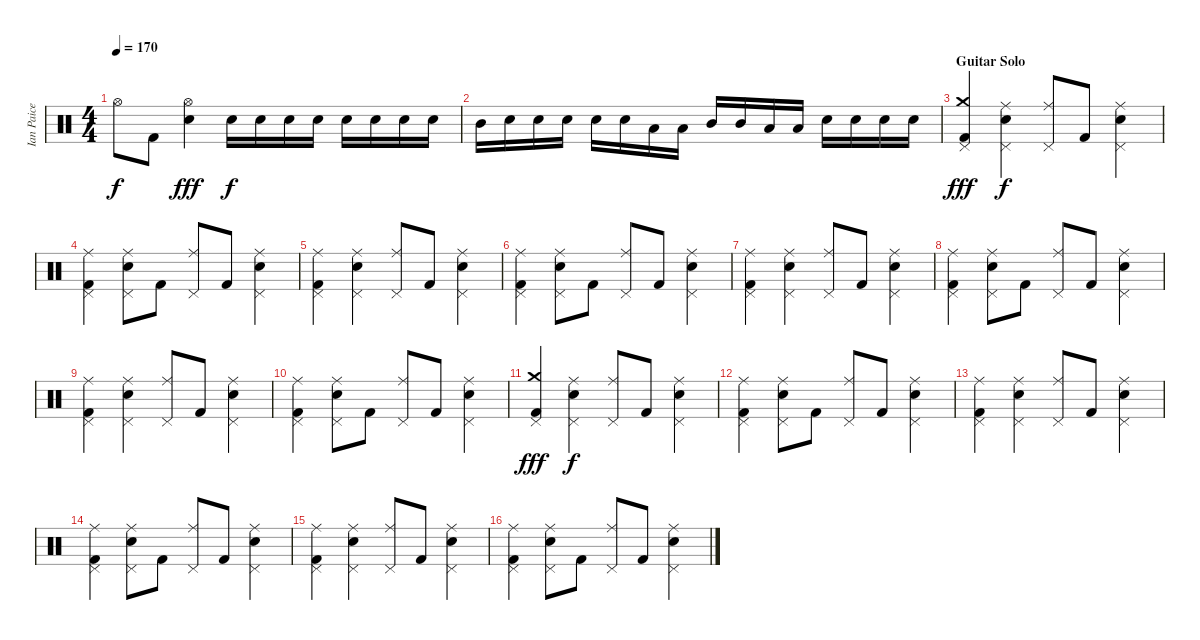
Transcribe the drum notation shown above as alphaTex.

\track ("Ian Paice" "Ian Paice") {instrument percussion}
\staff {score}
\articulation defaults
\ts (4 4)
\tempo 170
\clef neutral
\ks c "Hi-Hat (open)".8{dy f} "Kick (hit) 2".8
("Hi-Hat (open)" "Electric Snare (hit)").4{dy fff} "Electric Snare (hit)".16{dy f} "Electric Snare (hit)".16 "Electric Snare (hit)".16 "Electric Snare (hit)".16 "Electric Snare (hit)".16 "Electric Snare (hit)".16 "Electric Snare (hit)".16 "Electric Snare (hit)".16 |
"Mid Tom (hit)".16 "Electric Snare (hit)".16 "Electric Snare (hit)".16 "Electric Snare (hit)".16 "Electric Snare (hit)".16 "Electric Snare (hit)".16 "Low Tom (hit)".16 "Low Tom (hit)".16 "Mid Tom (hit)".16 "Mid Tom (hit)".16 "Low Tom (hit)".16 "Low Tom (hit)".16 "Electric Snare (hit)".16 "Electric Snare (hit)".16 "Electric Snare (hit)".16 "Electric Snare (hit)".16 |
\section ("" "Guitar Solo")
("Crash medium (hit)" "Pedal Hi-Hat (hit)" "Kick (hit) 2").4{dy fff} ("Ride (middle)" "Pedal Hi-Hat (hit)" "Electric Snare (hit)").4{dy f} ("Ride (middle)" "Pedal Hi-Hat (hit)").8 "Kick (hit) 2".8 ("Ride (middle)" "Pedal Hi-Hat (hit)" "Electric Snare (hit)").4 |
("Ride (middle)" "Pedal Hi-Hat (hit)" "Kick (hit) 2").4 ("Ride (middle)" "Pedal Hi-Hat (hit)" "Electric Snare (hit)").8 "Kick (hit) 2".8 ("Ride (middle)" "Pedal Hi-Hat (hit)").8 "Kick (hit) 2".8 ("Ride (middle)" "Pedal Hi-Hat (hit)" "Electric Snare (hit)").4 |
("Ride (middle)" "Pedal Hi-Hat (hit)" "Kick (hit) 2").4 ("Ride (middle)" "Pedal Hi-Hat (hit)" "Electric Snare (hit)").4 ("Ride (middle)" "Pedal Hi-Hat (hit)").8 "Kick (hit) 2".8 ("Ride (middle)" "Pedal Hi-Hat (hit)" "Electric Snare (hit)").4 |
("Ride (middle)" "Pedal Hi-Hat (hit)" "Kick (hit) 2").4 ("Ride (middle)" "Pedal Hi-Hat (hit)" "Electric Snare (hit)").8 "Kick (hit) 2".8 ("Ride (middle)" "Pedal Hi-Hat (hit)").8 "Kick (hit) 2".8 ("Ride (middle)" "Pedal Hi-Hat (hit)" "Electric Snare (hit)").4 |
("Ride (middle)" "Pedal Hi-Hat (hit)" "Kick (hit) 2").4 ("Ride (middle)" "Pedal Hi-Hat (hit)" "Electric Snare (hit)").4 ("Ride (middle)" "Pedal Hi-Hat (hit)").8 "Kick (hit) 2".8 ("Ride (middle)" "Pedal Hi-Hat (hit)" "Electric Snare (hit)").4 |
("Ride (middle)" "Pedal Hi-Hat (hit)" "Kick (hit) 2").4 ("Ride (middle)" "Pedal Hi-Hat (hit)" "Electric Snare (hit)").8 "Kick (hit) 2".8 ("Ride (middle)" "Pedal Hi-Hat (hit)").8 "Kick (hit) 2".8 ("Ride (middle)" "Pedal Hi-Hat (hit)" "Electric Snare (hit)").4 |
("Ride (middle)" "Pedal Hi-Hat (hit)" "Kick (hit) 2").4 ("Ride (middle)" "Pedal Hi-Hat (hit)" "Electric Snare (hit)").4 ("Ride (middle)" "Pedal Hi-Hat (hit)").8 "Kick (hit) 2".8 ("Ride (middle)" "Pedal Hi-Hat (hit)" "Electric Snare (hit)").4 |
("Ride (middle)" "Pedal Hi-Hat (hit)" "Kick (hit) 2").4 ("Ride (middle)" "Pedal Hi-Hat (hit)" "Electric Snare (hit)").8 "Kick (hit) 2".8 ("Ride (middle)" "Pedal Hi-Hat (hit)").8 "Kick (hit) 2".8 ("Ride (middle)" "Pedal Hi-Hat (hit)" "Electric Snare (hit)").4 |
("Crash medium (hit)" "Pedal Hi-Hat (hit)" "Kick (hit) 2").4{dy fff} ("Ride (middle)" "Pedal Hi-Hat (hit)" "Electric Snare (hit)").4{dy f} ("Ride (middle)" "Pedal Hi-Hat (hit)").8 "Kick (hit) 2".8 ("Ride (middle)" "Pedal Hi-Hat (hit)" "Electric Snare (hit)").4 |
("Ride (middle)" "Pedal Hi-Hat (hit)" "Kick (hit) 2").4 ("Ride (middle)" "Pedal Hi-Hat (hit)" "Electric Snare (hit)").8 "Kick (hit) 2".8 ("Ride (middle)" "Pedal Hi-Hat (hit)").8 "Kick (hit) 2".8 ("Ride (middle)" "Pedal Hi-Hat (hit)" "Electric Snare (hit)").4 |
("Ride (middle)" "Pedal Hi-Hat (hit)" "Kick (hit) 2").4 ("Ride (middle)" "Pedal Hi-Hat (hit)" "Electric Snare (hit)").4 ("Ride (middle)" "Pedal Hi-Hat (hit)").8 "Kick (hit) 2".8 ("Ride (middle)" "Pedal Hi-Hat (hit)" "Electric Snare (hit)").4 |
("Ride (middle)" "Pedal Hi-Hat (hit)" "Kick (hit) 2").4 ("Ride (middle)" "Pedal Hi-Hat (hit)" "Electric Snare (hit)").8 "Kick (hit) 2".8 ("Ride (middle)" "Pedal Hi-Hat (hit)").8 "Kick (hit) 2".8 ("Ride (middle)" "Pedal Hi-Hat (hit)" "Electric Snare (hit)").4 |
("Ride (middle)" "Pedal Hi-Hat (hit)" "Kick (hit) 2").4 ("Ride (middle)" "Pedal Hi-Hat (hit)" "Electric Snare (hit)").4 ("Ride (middle)" "Pedal Hi-Hat (hit)").8 "Kick (hit) 2".8 ("Ride (middle)" "Pedal Hi-Hat (hit)" "Electric Snare (hit)").4 |
("Ride (middle)" "Pedal Hi-Hat (hit)" "Kick (hit) 2").4 ("Ride (middle)" "Pedal Hi-Hat (hit)" "Electric Snare (hit)").8 "Kick (hit) 2".8 ("Ride (middle)" "Pedal Hi-Hat (hit)").8 "Kick (hit) 2".8 ("Ride (middle)" "Pedal Hi-Hat (hit)" "Electric Snare (hit)").4
